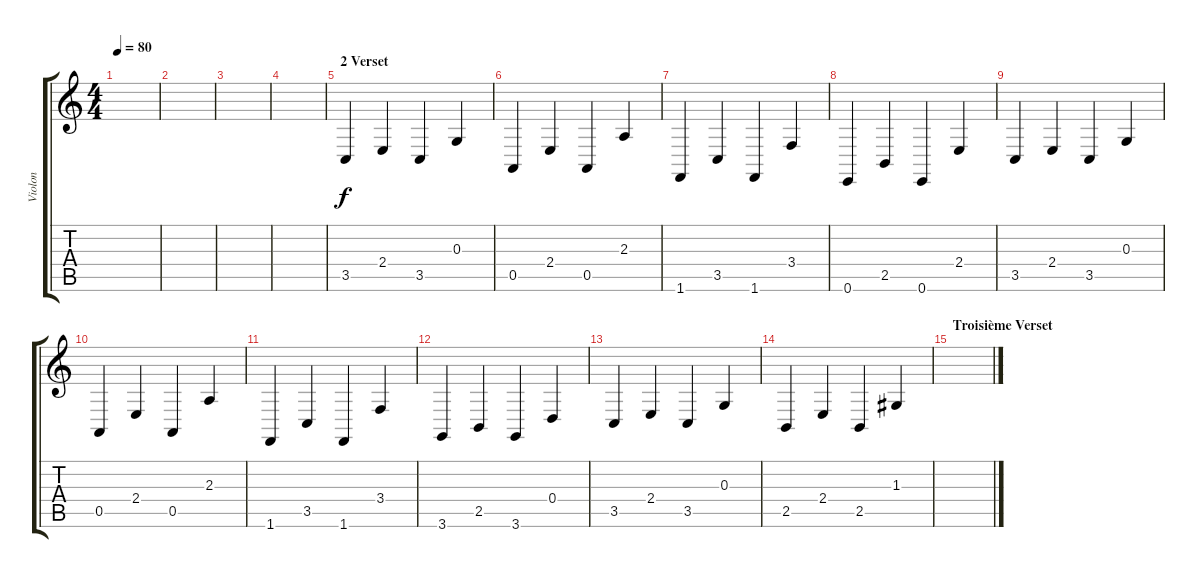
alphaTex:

\track ("Violon" "Violon") {instrument violin}
\staff {score tabs}
\tuning (E4 B3 G3 D3 A2 E2) {hide}
\ts (4 4)
\tempo 80
\clef g2
\ks c
|
|
|
|
\section ("" "2 Verset")
3.5.4 2.4.4 3.5.4 0.3.4 |
0.5.4 2.4.4 0.5.4 2.3.4 |
1.6.4 3.5.4 1.6.4 3.4.4 |
0.6.4 2.5.4 0.6.4 2.4.4 |
3.5.4 2.4.4 3.5.4 0.3.4 |
0.5.4 2.4.4 0.5.4 2.3.4 |
1.6.4 3.5.4 1.6.4 3.4.4 |
3.6.4 2.5.4 3.6.4 0.4.4 |
3.5.4 2.4.4 3.5.4 0.3.4 |
2.5.4 2.4.4 2.5.4 1.3.4 |
\section ("" "Troisième Verset")
